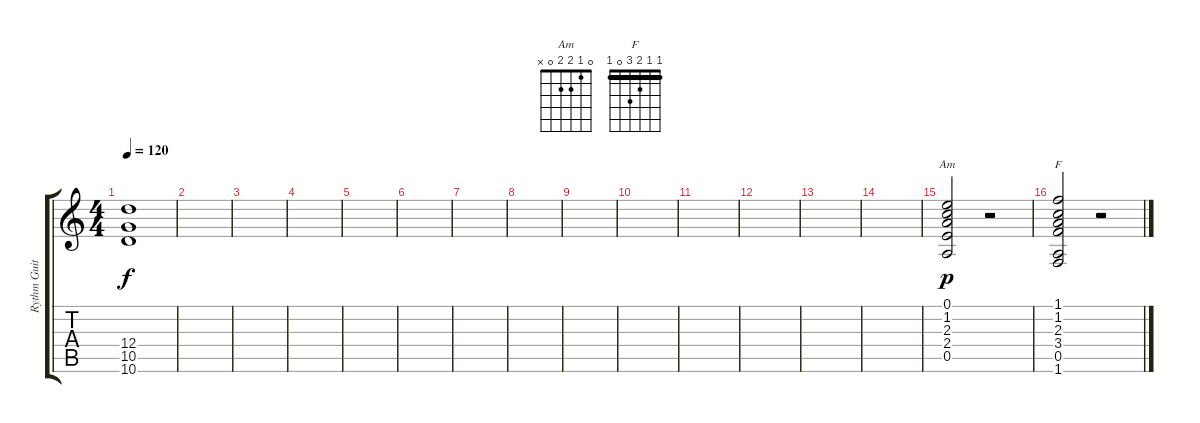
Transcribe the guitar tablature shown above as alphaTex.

\track ("Rythm Guitarist(Christopher)" "Rythm Guit") {instrument distortionguitar}
\staff {score tabs}
\tuning (E4 B3 G3 D3 A2 E2) {hide}
\chord ("Am" 0 1 2 2 0 x)
\chord ("F" 1 1 2 3 0 1) {barre 1}
\ts (4 4)
\tempo 120
\clef g2
\ks c
(12.4 10.5 10.6).1{dy f} |
|
|
|
|
|
|
|
|
|
|
|
|
|
(0.1 1.2 2.3 2.4 0.5).2{ch "Am" dy p} r.2 |
(1.1 1.2 2.3 3.4 0.5 1.6).2{ch "F"} r.2
